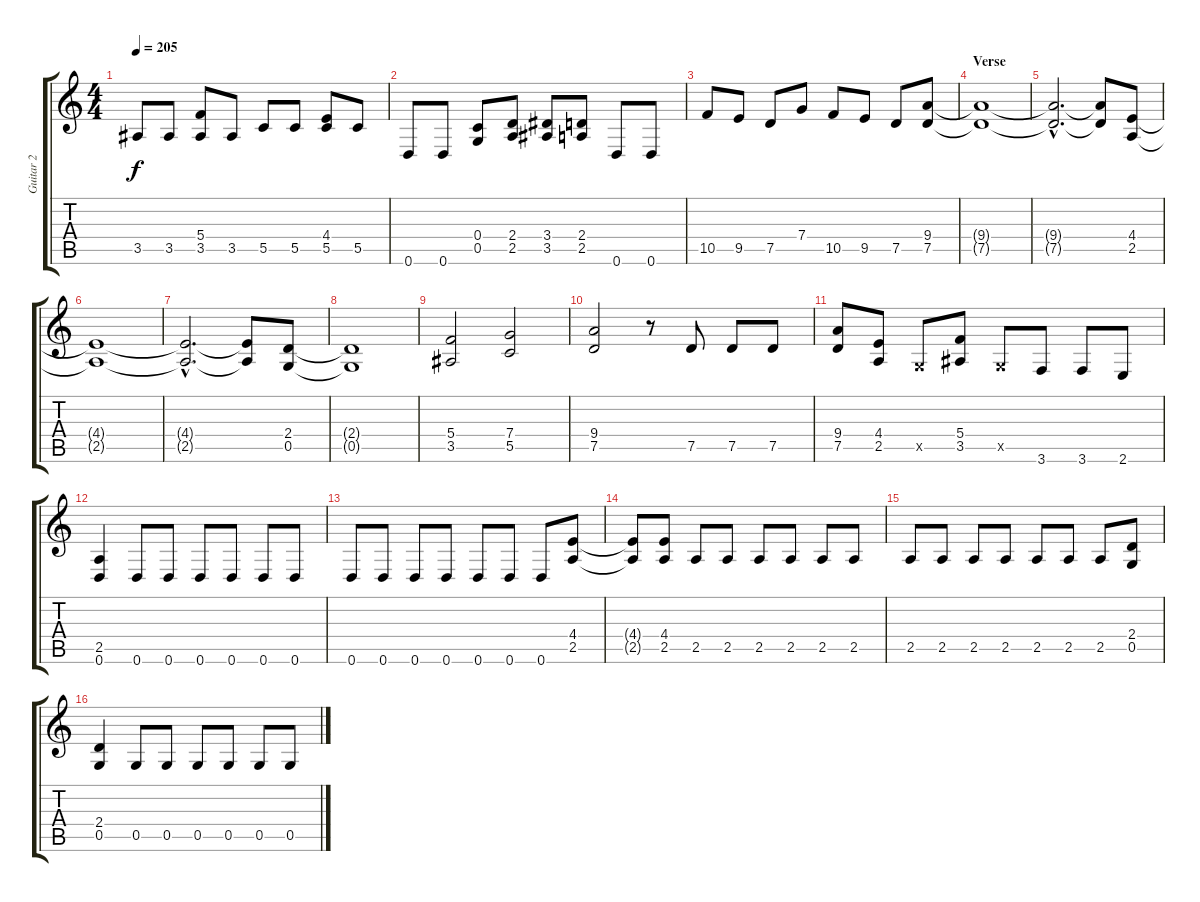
\track ("Guitar 2" "Guitar 2") {instrument distortionguitar}
\staff {score tabs}
\tuning (D4 A3 F3 C3 G2 D2) {hide}
\ts (4 4)
\tempo 205
\clef g2
\ks c
3.5.8{dy f} 3.5.8 (5.4 3.5).8 3.5.8 5.5.8 5.5.8 (4.4 5.5).8 5.5.8 |
0.6.8 0.6.8 (0.4 0.5).8 (2.4 2.5).8 (3.4 3.5).8 (2.4 2.5).8 0.6.8 0.6.8 |
10.5.8 9.5.8 7.5.8 7.4.8 10.5.8 9.5.8 7.5.8 (9.4 7.5).8 |
\section ("" "Verse")
(9.4{t} 7.5{t}).1 |
(9.4{hac t} 7.5{hac t}).2{d} (9.4{t} 7.5{t}).8 (4.4 2.5).8 |
(4.4{t} 2.5{t}).1 |
(4.4{hac t} 2.5{hac t}).2{d} (4.4{t} 2.5{t}).8 (2.4 0.5).8 |
(2.4{t} 0.5{t}).1 |
(5.4 3.5).2 (7.4 5.5).2 |
(9.4 7.5).2 r.8 7.5.8 7.5.8 7.5.8 |
(9.4 7.5).8 (4.4 2.5).8 0.5{x}.8 (5.4 3.5).8 0.5{x}.8 3.6.8 3.6.8 2.6.8 |
(2.5 0.6).4 0.6.8 0.6.8 0.6.8 0.6.8 0.6.8 0.6.8 |
0.6.8 0.6.8 0.6.8 0.6.8 0.6.8 0.6.8 0.6.8 (4.4 2.5).8 |
(4.4{t} 2.5{t}).8 (4.4 2.5).8 2.5.8 2.5.8 2.5.8 2.5.8 2.5.8 2.5.8 |
2.5.8 2.5.8 2.5.8 2.5.8 2.5.8 2.5.8 2.5.8 (2.4 0.5).8 |
(2.4 0.5).4 0.5.8 0.5.8 0.5.8 0.5.8 0.5.8 0.5.8
